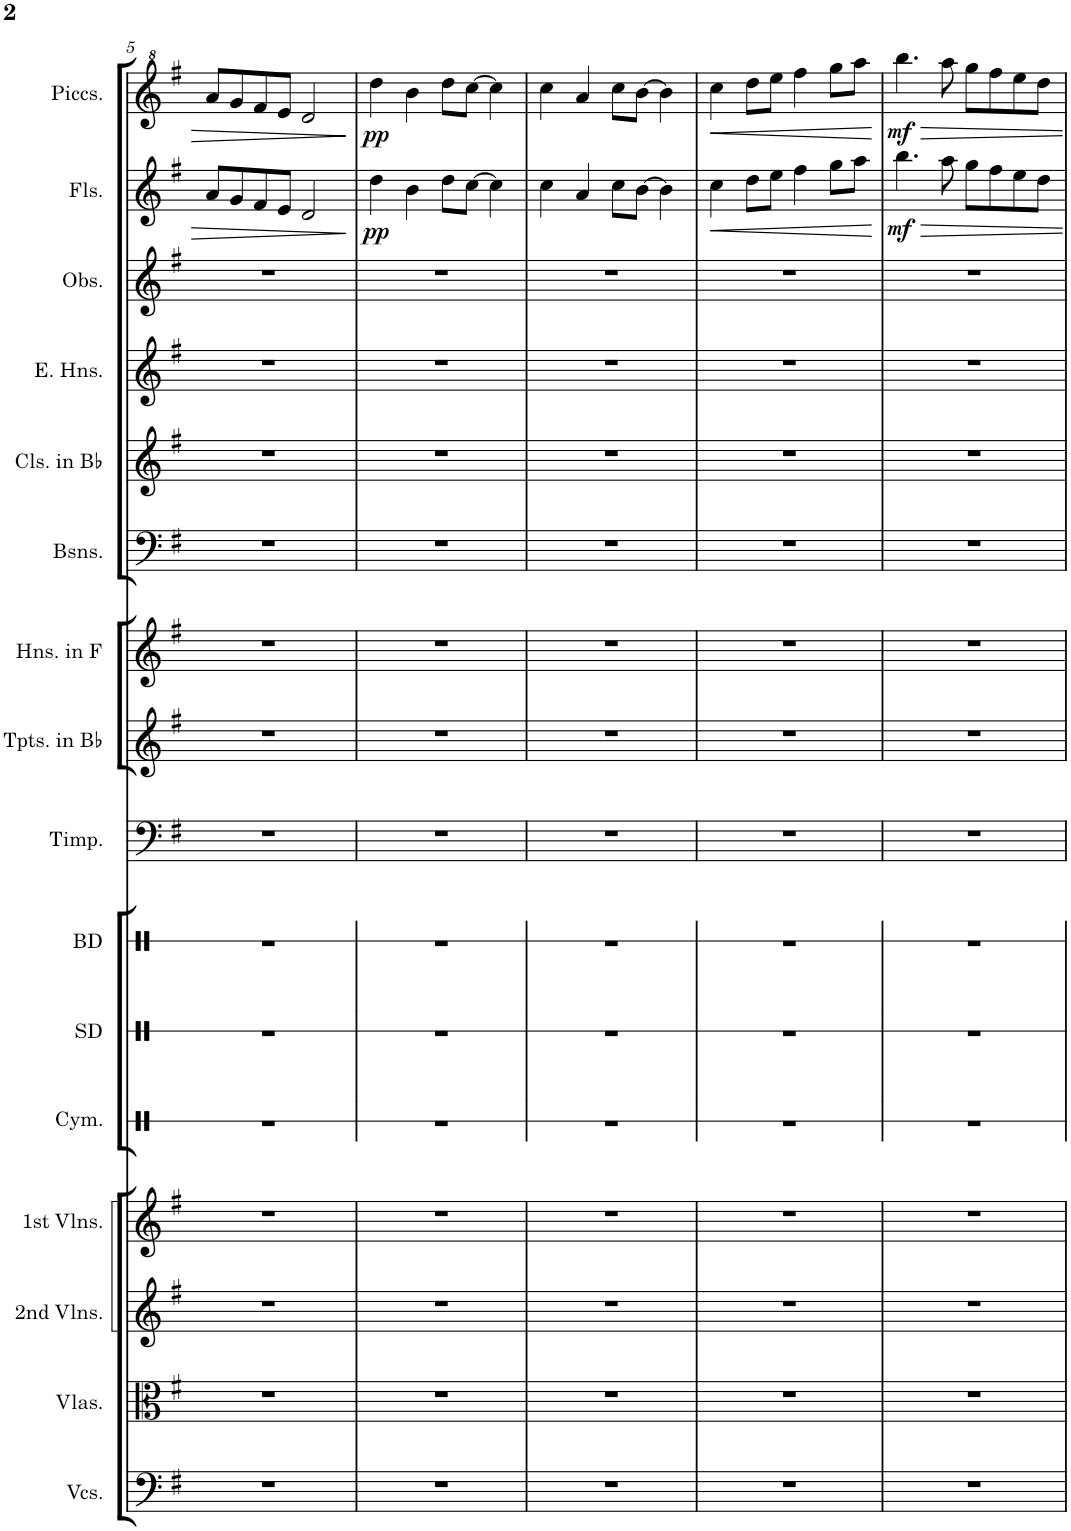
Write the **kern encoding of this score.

**kern	**kern	**kern	**kern	**kern	**kern	**kern	**kern	**kern	**kern	**kern	**kern	**kern	**kern	**kern	**dynam	**kern	**dynam
*part16	*part15	*part14	*part13	*part12	*part11	*part10	*part9	*part8	*part7	*part6	*part5	*part4	*part3	*part2	*part2	*part1	*part1
*staff16	*staff15	*staff14	*staff13	*staff12	*staff11	*staff10	*staff9	*staff8	*staff7	*staff6	*staff5	*staff4	*staff3	*staff2	*staff2	*staff1	*staff1
*I"Violoncellos	*I"Violas	*I"2nd Violins	*I"1st Violins	*I"Cymbals	*I"Snare Drum	*I"Bass Drum	*I"Timpani	*I"Trumpets in Bb	*I"Horns in F	*I"Bassoons	*I"Clarinets in Bb	*I"English Horns	*I"Oboes	*I"Flutes	*	*I"Piccolos	*
*I'Vcs.	*I'Vlas.	*I'2nd Vlns.	*I'1st Vlns.	*I'Cym.	*I'SD	*I'BD	*I'Timp.	*I'Tpts. in Bb	*I'Hns. in F	*I'Bsns.	*I'Cls. in Bb	*I'E. Hns.	*I'Obs.	*I'Fls.	*	*I'Piccs.	*
!!LO:PB:g=z
*clefF4	*clefC3	*clefG2	*clefG2	*clefX	*clefX	*clefX	*clefF4	*clefG2	*clefG2	*clefF4	*clefG2	*clefG2	*clefG2	*clefG2	*	*clefG^2	*
*	*	*	*	*	*	*	*	*Trd1c2	*Trd4c7	*	*Trd1c2	*Trd4c7	*	*	*	*Trd-7c-12	*
*k[f#]	*k[f#]	*k[f#]	*k[f#]	*k[]	*k[]	*k[]	*k[f#]	*k[f#]	*k[f#]	*k[f#]	*k[f#]	*k[f#]	*k[f#]	*k[f#]	*	*k[f#]	*
*M4/4	*M4/4	*M4/4	*M4/4	*M4/4	*M4/4	*M4/4	*M4/4	*M4/4	*M4/4	*M4/4	*M4/4	*M4/4	*M4/4	*M4/4	*	*M4/4	*
*met(c)	*met(c)	*met(c)	*met(c)	*met(c)	*met(c)	*met(c)	*met(c)	*met(c)	*met(c)	*met(c)	*met(c)	*met(c)	*met(c)	*met(c)	*	*met(c)	*
=5	=5	=5	=5	=5	=5	=5	=5	=5	=5	=5	=5	=5	=5	=5	=5	=5	=5
1r	1r	1r	1r	1r	1r	1r	1r	1r	1r	1r	1r	1r	1r	8a/L	.	8aa/L	.
.	.	.	.	.	.	.	.	.	.	.	.	.	.	8g/	.	8gg/	.
.	.	.	.	.	.	.	.	.	.	.	.	.	.	8f#/	.	8ff#/	.
.	.	.	.	.	.	.	.	.	.	.	.	.	.	8e/J	.	8ee/J	.
.	.	.	.	.	.	.	.	.	.	.	.	.	.	2d/	.	2dd/	.
=6	=6	=6	=6	=6	=6	=6	=6	=6	=6	=6	=6	=6	=6	=6	=6	=6	=6
!	!	!	!	!	!	!	!	!	!	!	!	!	!	!	!LO:DY:b	!	!LO:DY:b
1r	1r	1r	1r	1r	1r	1r	1r	1r	1r	1r	1r	1r	1r	4dd\	pp	4ddd\	pp
.	.	.	.	.	.	.	.	.	.	.	.	.	.	4b\	.	4bb\	.
.	.	.	.	.	.	.	.	.	.	.	.	.	.	8dd\L	.	8ddd\L	.
.	.	.	.	.	.	.	.	.	.	.	.	.	.	[8cc\J	.	[8ccc\J	.
.	.	.	.	.	.	.	.	.	.	.	.	.	.	4cc\]	.	4ccc\]	.
=7	=7	=7	=7	=7	=7	=7	=7	=7	=7	=7	=7	=7	=7	=7	=7	=7	=7
1r	1r	1r	1r	1r	1r	1r	1r	1r	1r	1r	1r	1r	1r	4cc\	.	4ccc\	.
.	.	.	.	.	.	.	.	.	.	.	.	.	.	4a/	.	4aa/	.
.	.	.	.	.	.	.	.	.	.	.	.	.	.	8cc\L	.	8ccc\L	.
.	.	.	.	.	.	.	.	.	.	.	.	.	.	[8b\J	.	[8bb\J	.
.	.	.	.	.	.	.	.	.	.	.	.	.	.	4b\]	.	4bb\]	.
=8	=8	=8	=8	=8	=8	=8	=8	=8	=8	=8	=8	=8	=8	=8	=8	=8	=8
!	!	!	!	!	!	!	!	!	!	!	!	!	!	!	!LO:HP:b	!	!LO:HP:b
1r	1r	1r	1r	1r	1r	1r	1r	1r	1r	1r	1r	1r	1r	4cc\	<	4ccc\	<
.	.	.	.	.	.	.	.	.	.	.	.	.	.	8dd\L	.	8ddd\L	.
.	.	.	.	.	.	.	.	.	.	.	.	.	.	8ee\J	.	8eee\J	.
.	.	.	.	.	.	.	.	.	.	.	.	.	.	4ff#\	.	4fff#\	.
.	.	.	.	.	.	.	.	.	.	.	.	.	.	8gg\L	.	8ggg\L	.
.	.	.	.	.	.	.	.	.	.	.	.	.	.	8aa\J	.	8aaa\J	.
.	.	.	.	.	.	.	.	.	.	.	.	.	.	.	[	.	[
=9	=9	=9	=9	=9	=9	=9	=9	=9	=9	=9	=9	=9	=9	=9	=9	=9	=9
!	!	!	!	!	!	!	!	!	!	!	!	!	!	!	!LO:DY:b	!	!LO:DY:b
1r	1r	1r	1r	1r	1r	1r	1r	1r	1r	1r	1r	1r	1r	4.bb\	mf	4.bbb\	mf
.	.	.	.	.	.	.	.	.	.	.	.	.	.	8aa\	.	8aaa\	.
.	.	.	.	.	.	.	.	.	.	.	.	.	.	8gg\L	.	8ggg\L	.
.	.	.	.	.	.	.	.	.	.	.	.	.	.	8ff#\	.	8fff#\	.
.	.	.	.	.	.	.	.	.	.	.	.	.	.	8ee\	.	8eee\	.
.	.	.	.	.	.	.	.	.	.	.	.	.	.	8dd\J	.	8ddd\J	.
=	=	=	=	=	=	=	=	=	=	=	=	=	=	=	=	=	=
*-	*-	*-	*-	*-	*-	*-	*-	*-	*-	*-	*-	*-	*-	*-	*-	*-	*-
